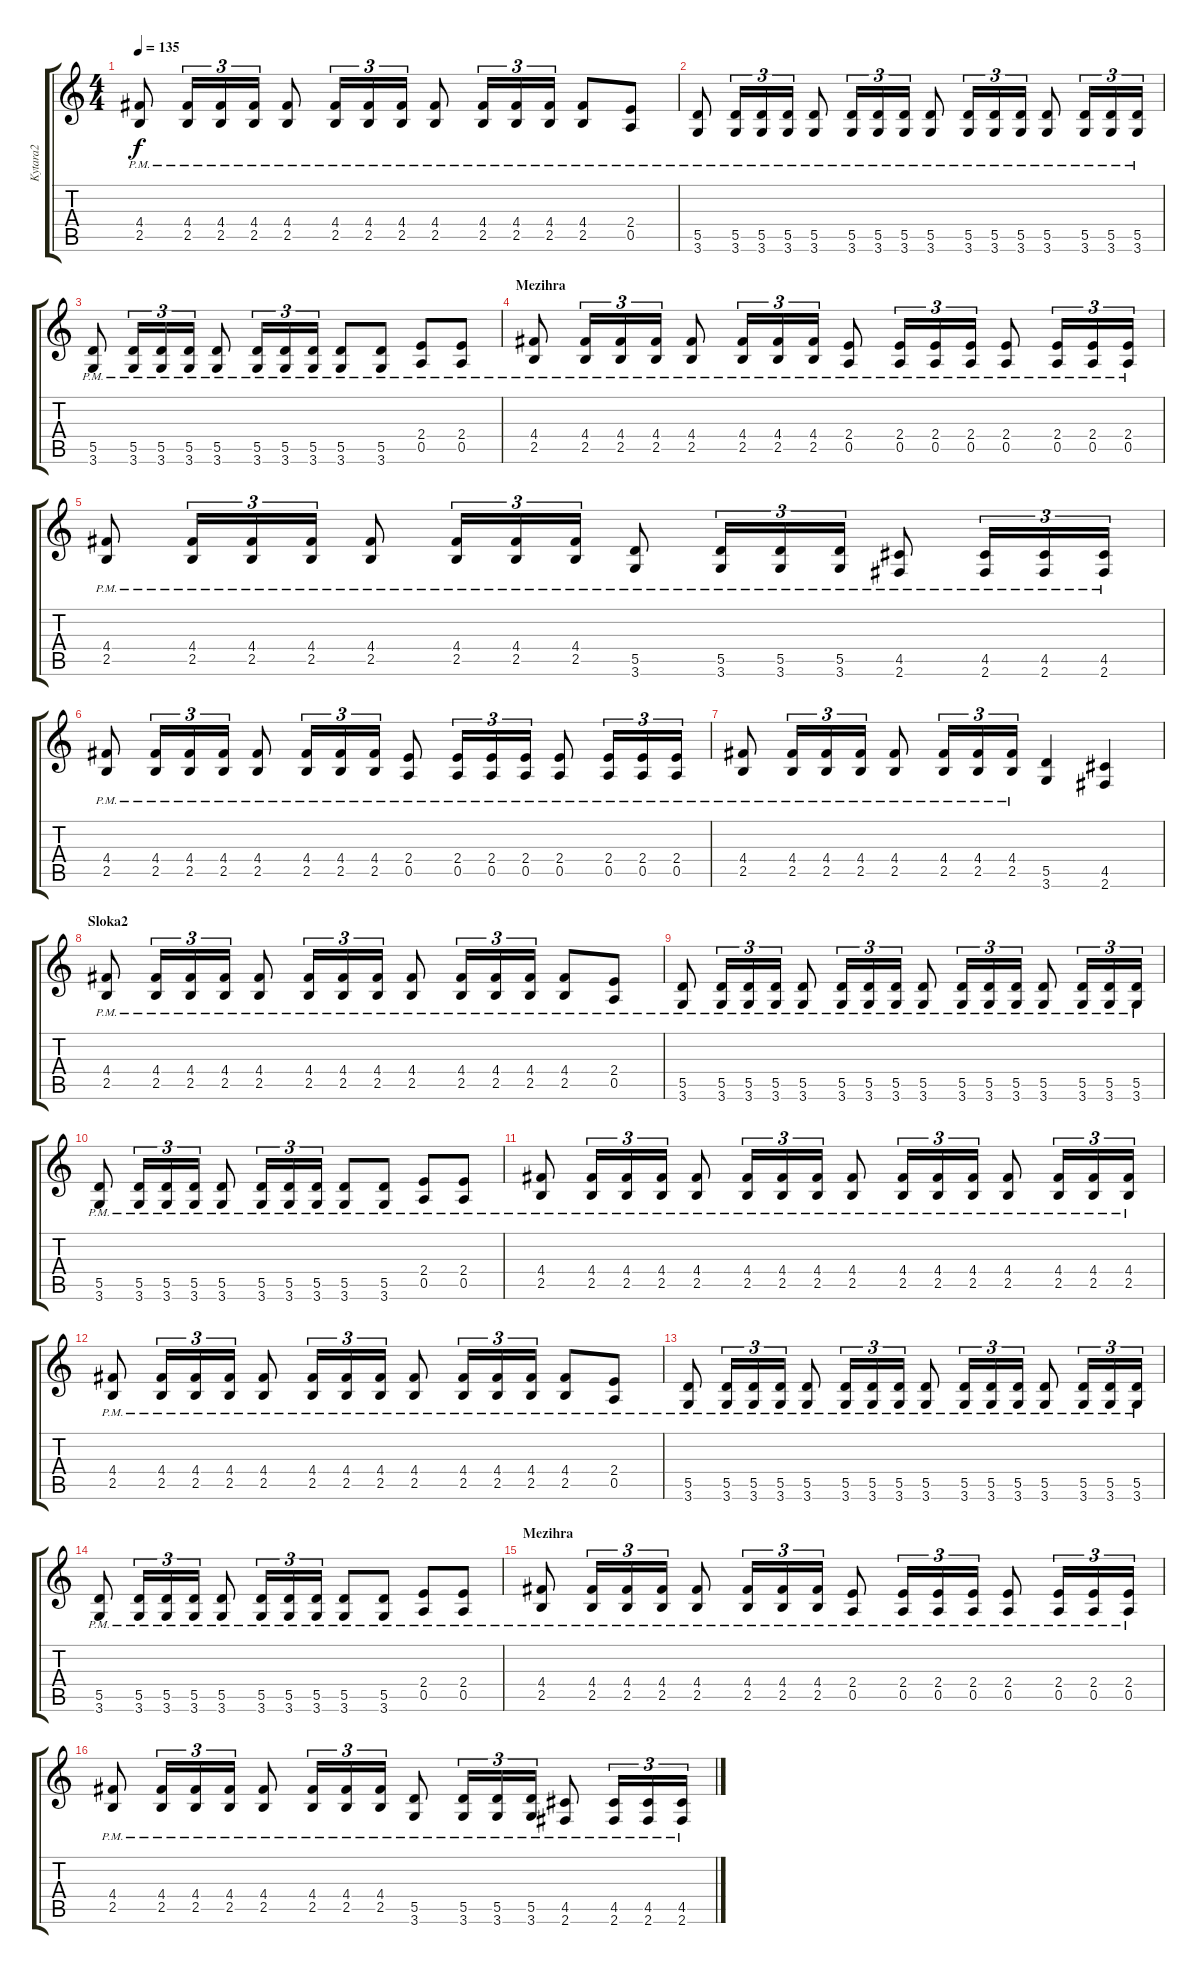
\track ("Kytara2" "Kytara2") {instrument distortionguitar}
\staff {score tabs}
\tuning (E4 B3 G3 D3 A2 E2) {hide}
\ts (4 4)
\tempo 135
\clef g2
\ks c
(4.4{pm} 2.5{pm}).8{dy f} (4.4{pm} 2.5{pm}).16{tu (3 2)} (4.4{pm} 2.5{pm}).16{tu (3 2)} (4.4{pm} 2.5{pm}).16{tu (3 2)} (4.4{pm} 2.5{pm}).8 (4.4{pm} 2.5{pm}).16{tu (3 2)} (4.4{pm} 2.5{pm}).16{tu (3 2)} (4.4{pm} 2.5{pm}).16{tu (3 2)} (4.4{pm} 2.5{pm}).8 (4.4{pm} 2.5{pm}).16{tu (3 2)} (4.4{pm} 2.5{pm}).16{tu (3 2)} (4.4{pm} 2.5{pm}).16{tu (3 2)} (4.4{pm} 2.5{pm}).8 (2.4{pm} 0.5{pm}).8 |
(5.5{pm} 3.6{pm}).8 (5.5{pm} 3.6{pm}).16{tu (3 2)} (5.5{pm} 3.6{pm}).16{tu (3 2)} (5.5{pm} 3.6{pm}).16{tu (3 2)} (5.5{pm} 3.6{pm}).8 (5.5{pm} 3.6{pm}).16{tu (3 2)} (5.5{pm} 3.6{pm}).16{tu (3 2)} (5.5{pm} 3.6{pm}).16{tu (3 2)} (5.5{pm} 3.6{pm}).8 (5.5{pm} 3.6{pm}).16{tu (3 2)} (5.5{pm} 3.6{pm}).16{tu (3 2)} (5.5{pm} 3.6{pm}).16{tu (3 2)} (5.5{pm} 3.6{pm}).8 (5.5{pm} 3.6{pm}).16{tu (3 2)} (5.5{pm} 3.6{pm}).16{tu (3 2)} (5.5{pm} 3.6{pm}).16{tu (3 2)} |
(5.5{pm} 3.6{pm}).8 (5.5{pm} 3.6{pm}).16{tu (3 2)} (5.5{pm} 3.6{pm}).16{tu (3 2)} (5.5{pm} 3.6{pm}).16{tu (3 2)} (5.5{pm} 3.6{pm}).8 (5.5{pm} 3.6{pm}).16{tu (3 2)} (5.5{pm} 3.6{pm}).16{tu (3 2)} (5.5{pm} 3.6{pm}).16{tu (3 2)} (5.5{pm} 3.6{pm}).8 (5.5{pm} 3.6{pm}).8 (2.4{pm} 0.5{pm}).8 (2.4{pm} 0.5{pm}).8 |
\section ("" "Mezihra")
(4.4{pm} 2.5{pm}).8 (4.4{pm} 2.5{pm}).16{tu (3 2)} (4.4{pm} 2.5{pm}).16{tu (3 2)} (4.4{pm} 2.5{pm}).16{tu (3 2)} (4.4{pm} 2.5{pm}).8 (4.4{pm} 2.5{pm}).16{tu (3 2)} (4.4{pm} 2.5{pm}).16{tu (3 2)} (4.4{pm} 2.5{pm}).16{tu (3 2)} (2.4{pm} 0.5{pm}).8 (2.4{pm} 0.5{pm}).16{tu (3 2)} (2.4{pm} 0.5{pm}).16{tu (3 2)} (2.4{pm} 0.5{pm}).16{tu (3 2)} (2.4{pm} 0.5{pm}).8 (2.4{pm} 0.5{pm}).16{tu (3 2)} (2.4{pm} 0.5{pm}).16{tu (3 2)} (2.4{pm} 0.5{pm}).16{tu (3 2)} |
(4.4{pm} 2.5{pm}).8 (4.4{pm} 2.5{pm}).16{tu (3 2)} (4.4{pm} 2.5{pm}).16{tu (3 2)} (4.4{pm} 2.5{pm}).16{tu (3 2)} (4.4{pm} 2.5{pm}).8 (4.4{pm} 2.5{pm}).16{tu (3 2)} (4.4{pm} 2.5{pm}).16{tu (3 2)} (4.4{pm} 2.5{pm}).16{tu (3 2)} (5.5{pm} 3.6{pm}).8 (5.5{pm} 3.6{pm}).16{tu (3 2)} (5.5{pm} 3.6{pm}).16{tu (3 2)} (5.5{pm} 3.6{pm}).16{tu (3 2)} (4.5{pm} 2.6{pm}).8 (4.5{pm} 2.6{pm}).16{tu (3 2)} (4.5{pm} 2.6{pm}).16{tu (3 2)} (4.5{pm} 2.6{pm}).16{tu (3 2)} |
(4.4{pm} 2.5{pm}).8 (4.4{pm} 2.5{pm}).16{tu (3 2)} (4.4{pm} 2.5{pm}).16{tu (3 2)} (4.4{pm} 2.5{pm}).16{tu (3 2)} (4.4{pm} 2.5{pm}).8 (4.4{pm} 2.5{pm}).16{tu (3 2)} (4.4{pm} 2.5{pm}).16{tu (3 2)} (4.4{pm} 2.5{pm}).16{tu (3 2)} (2.4{pm} 0.5{pm}).8 (2.4{pm} 0.5{pm}).16{tu (3 2)} (2.4{pm} 0.5{pm}).16{tu (3 2)} (2.4{pm} 0.5{pm}).16{tu (3 2)} (2.4{pm} 0.5{pm}).8 (2.4{pm} 0.5{pm}).16{tu (3 2)} (2.4{pm} 0.5{pm}).16{tu (3 2)} (2.4{pm} 0.5{pm}).16{tu (3 2)} |
(4.4{pm} 2.5{pm}).8 (4.4{pm} 2.5{pm}).16{tu (3 2)} (4.4{pm} 2.5{pm}).16{tu (3 2)} (4.4{pm} 2.5{pm}).16{tu (3 2)} (4.4{pm} 2.5{pm}).8 (4.4{pm} 2.5{pm}).16{tu (3 2)} (4.4{pm} 2.5{pm}).16{tu (3 2)} (4.4{pm} 2.5{pm}).16{tu (3 2)} (5.5 3.6).4 (4.5 2.6).4 |
\section ("" "Sloka2")
(4.4{pm} 2.5{pm}).8 (4.4{pm} 2.5{pm}).16{tu (3 2)} (4.4{pm} 2.5{pm}).16{tu (3 2)} (4.4{pm} 2.5{pm}).16{tu (3 2)} (4.4{pm} 2.5{pm}).8 (4.4{pm} 2.5{pm}).16{tu (3 2)} (4.4{pm} 2.5{pm}).16{tu (3 2)} (4.4{pm} 2.5{pm}).16{tu (3 2)} (4.4{pm} 2.5{pm}).8 (4.4{pm} 2.5{pm}).16{tu (3 2)} (4.4{pm} 2.5{pm}).16{tu (3 2)} (4.4{pm} 2.5{pm}).16{tu (3 2)} (4.4{pm} 2.5{pm}).8 (2.4{pm} 0.5{pm}).8 |
(5.5{pm} 3.6{pm}).8 (5.5{pm} 3.6{pm}).16{tu (3 2)} (5.5{pm} 3.6{pm}).16{tu (3 2)} (5.5{pm} 3.6{pm}).16{tu (3 2)} (5.5{pm} 3.6{pm}).8 (5.5{pm} 3.6{pm}).16{tu (3 2)} (5.5{pm} 3.6{pm}).16{tu (3 2)} (5.5{pm} 3.6{pm}).16{tu (3 2)} (5.5{pm} 3.6{pm}).8 (5.5{pm} 3.6{pm}).16{tu (3 2)} (5.5{pm} 3.6{pm}).16{tu (3 2)} (5.5{pm} 3.6{pm}).16{tu (3 2)} (5.5{pm} 3.6{pm}).8 (5.5{pm} 3.6{pm}).16{tu (3 2)} (5.5{pm} 3.6{pm}).16{tu (3 2)} (5.5{pm} 3.6{pm}).16{tu (3 2)} |
(5.5{pm} 3.6{pm}).8 (5.5{pm} 3.6{pm}).16{tu (3 2)} (5.5{pm} 3.6{pm}).16{tu (3 2)} (5.5{pm} 3.6{pm}).16{tu (3 2)} (5.5{pm} 3.6{pm}).8 (5.5{pm} 3.6{pm}).16{tu (3 2)} (5.5{pm} 3.6{pm}).16{tu (3 2)} (5.5{pm} 3.6{pm}).16{tu (3 2)} (5.5{pm} 3.6{pm}).8 (5.5{pm} 3.6{pm}).8 (2.4{pm} 0.5{pm}).8 (2.4{pm} 0.5{pm}).8 |
(4.4{pm} 2.5{pm}).8 (4.4{pm} 2.5{pm}).16{tu (3 2)} (4.4{pm} 2.5{pm}).16{tu (3 2)} (4.4{pm} 2.5{pm}).16{tu (3 2)} (4.4{pm} 2.5{pm}).8 (4.4{pm} 2.5{pm}).16{tu (3 2)} (4.4{pm} 2.5{pm}).16{tu (3 2)} (4.4{pm} 2.5{pm}).16{tu (3 2)} (4.4{pm} 2.5{pm}).8 (4.4{pm} 2.5{pm}).16{tu (3 2)} (4.4{pm} 2.5{pm}).16{tu (3 2)} (4.4{pm} 2.5{pm}).16{tu (3 2)} (4.4{pm} 2.5{pm}).8 (4.4{pm} 2.5{pm}).16{tu (3 2)} (4.4{pm} 2.5{pm}).16{tu (3 2)} (4.4{pm} 2.5{pm}).16{tu (3 2)} |
(4.4{pm} 2.5{pm}).8 (4.4{pm} 2.5{pm}).16{tu (3 2)} (4.4{pm} 2.5{pm}).16{tu (3 2)} (4.4{pm} 2.5{pm}).16{tu (3 2)} (4.4{pm} 2.5{pm}).8 (4.4{pm} 2.5{pm}).16{tu (3 2)} (4.4{pm} 2.5{pm}).16{tu (3 2)} (4.4{pm} 2.5{pm}).16{tu (3 2)} (4.4{pm} 2.5{pm}).8 (4.4{pm} 2.5{pm}).16{tu (3 2)} (4.4{pm} 2.5{pm}).16{tu (3 2)} (4.4{pm} 2.5{pm}).16{tu (3 2)} (4.4{pm} 2.5{pm}).8 (2.4{pm} 0.5{pm}).8 |
(5.5{pm} 3.6{pm}).8 (5.5{pm} 3.6{pm}).16{tu (3 2)} (5.5{pm} 3.6{pm}).16{tu (3 2)} (5.5{pm} 3.6{pm}).16{tu (3 2)} (5.5{pm} 3.6{pm}).8 (5.5{pm} 3.6{pm}).16{tu (3 2)} (5.5{pm} 3.6{pm}).16{tu (3 2)} (5.5{pm} 3.6{pm}).16{tu (3 2)} (5.5{pm} 3.6{pm}).8 (5.5{pm} 3.6{pm}).16{tu (3 2)} (5.5{pm} 3.6{pm}).16{tu (3 2)} (5.5{pm} 3.6{pm}).16{tu (3 2)} (5.5{pm} 3.6{pm}).8 (5.5{pm} 3.6{pm}).16{tu (3 2)} (5.5{pm} 3.6{pm}).16{tu (3 2)} (5.5{pm} 3.6{pm}).16{tu (3 2)} |
(5.5{pm} 3.6{pm}).8 (5.5{pm} 3.6{pm}).16{tu (3 2)} (5.5{pm} 3.6{pm}).16{tu (3 2)} (5.5{pm} 3.6{pm}).16{tu (3 2)} (5.5{pm} 3.6{pm}).8 (5.5{pm} 3.6{pm}).16{tu (3 2)} (5.5{pm} 3.6{pm}).16{tu (3 2)} (5.5{pm} 3.6{pm}).16{tu (3 2)} (5.5{pm} 3.6{pm}).8 (5.5{pm} 3.6{pm}).8 (2.4{pm} 0.5{pm}).8 (2.4{pm} 0.5{pm}).8 |
\section ("" "Mezihra")
(4.4{pm} 2.5{pm}).8 (4.4{pm} 2.5{pm}).16{tu (3 2)} (4.4{pm} 2.5{pm}).16{tu (3 2)} (4.4{pm} 2.5{pm}).16{tu (3 2)} (4.4{pm} 2.5{pm}).8 (4.4{pm} 2.5{pm}).16{tu (3 2)} (4.4{pm} 2.5{pm}).16{tu (3 2)} (4.4{pm} 2.5{pm}).16{tu (3 2)} (2.4{pm} 0.5{pm}).8 (2.4{pm} 0.5{pm}).16{tu (3 2)} (2.4{pm} 0.5{pm}).16{tu (3 2)} (2.4{pm} 0.5{pm}).16{tu (3 2)} (2.4{pm} 0.5{pm}).8 (2.4{pm} 0.5{pm}).16{tu (3 2)} (2.4{pm} 0.5{pm}).16{tu (3 2)} (2.4{pm} 0.5{pm}).16{tu (3 2)} |
(4.4{pm} 2.5{pm}).8 (4.4{pm} 2.5{pm}).16{tu (3 2)} (4.4{pm} 2.5{pm}).16{tu (3 2)} (4.4{pm} 2.5{pm}).16{tu (3 2)} (4.4{pm} 2.5{pm}).8 (4.4{pm} 2.5{pm}).16{tu (3 2)} (4.4{pm} 2.5{pm}).16{tu (3 2)} (4.4{pm} 2.5{pm}).16{tu (3 2)} (5.5{pm} 3.6{pm}).8 (5.5{pm} 3.6{pm}).16{tu (3 2)} (5.5{pm} 3.6{pm}).16{tu (3 2)} (5.5{pm} 3.6{pm}).16{tu (3 2)} (4.5{pm} 2.6{pm}).8 (4.5{pm} 2.6{pm}).16{tu (3 2)} (4.5{pm} 2.6{pm}).16{tu (3 2)} (4.5{pm} 2.6{pm}).16{tu (3 2)}
